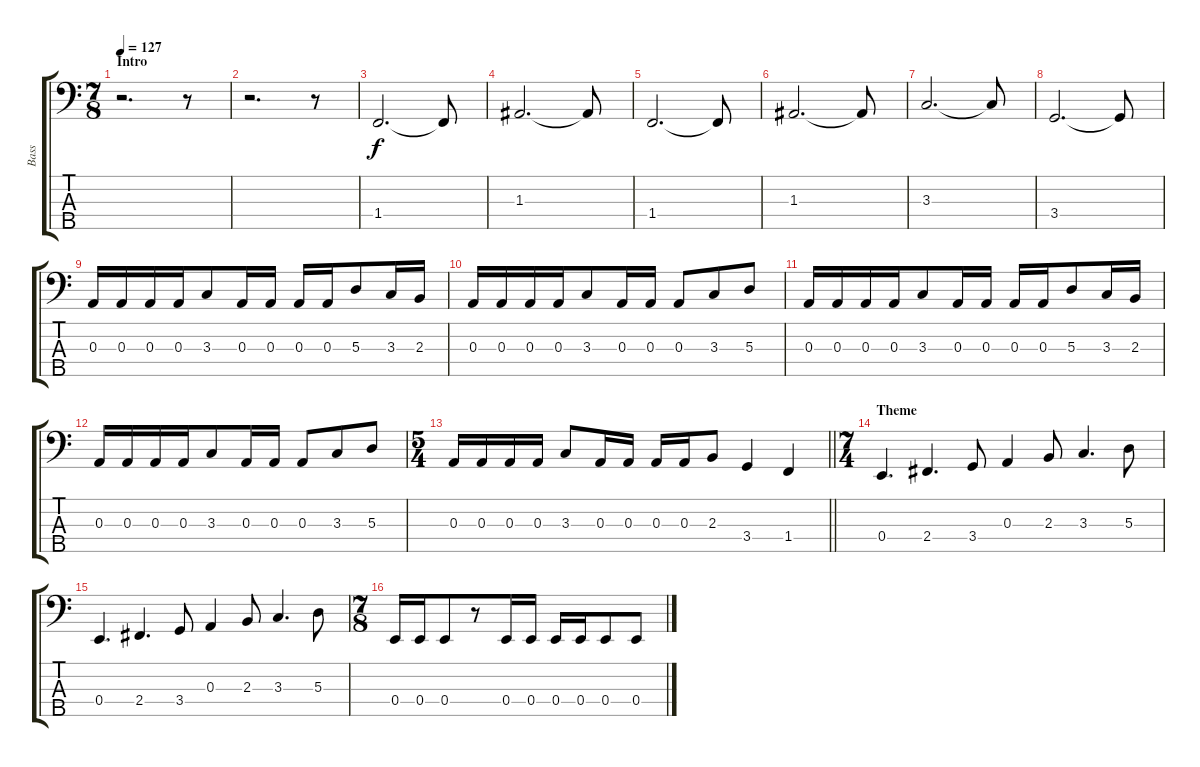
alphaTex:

\track ("Bass" "Bass") {instrument electricbassfinger}
\staff {score tabs}
\tuning (G2 D2 A1 E1 B0) {hide}
\ts (7 8)
\section ("" "Intro")
\tempo 127
\clef f4
\ks c
r.2{d dy f instrument electricbassfinger} r.8 |
r.2{d} r.8 |
1.4.2{d} 1.4{t}.8 |
1.3.2{d} 1.3{t}.8 |
1.4.2{d} 1.4{t}.8 |
1.3.2{d} 1.3{t}.8 |
3.3.2{d} 3.3{t}.8 |
3.4.2{d} 3.4{t}.8 |
0.3.16 0.3.16 0.3.16 0.3.16 3.3.8 0.3.16 0.3.16 0.3.16 0.3.16 5.3.8 3.3.16 2.3.16 |
0.3.16 0.3.16 0.3.16 0.3.16 3.3.8 0.3.16 0.3.16 0.3.8 3.3.8 5.3.8 |
0.3.16 0.3.16 0.3.16 0.3.16 3.3.8 0.3.16 0.3.16 0.3.16 0.3.16 5.3.8 3.3.16 2.3.16 |
0.3.16 0.3.16 0.3.16 0.3.16 3.3.8 0.3.16 0.3.16 0.3.8 3.3.8 5.3.8 |
\ts (5 4)
\barLineRight lightlight
0.3.16 0.3.16 0.3.16 0.3.16 3.3.8 0.3.16 0.3.16 0.3.16 0.3.16 2.3.8 3.4.4 1.4.4 |
\ts (7 4)
\section ("" "Theme")
0.4.4{d} 2.4.4{d} 3.4.8 0.3.4 2.3.8 3.3.4{d} 5.3.8 |
0.4.4{d} 2.4.4{d} 3.4.8 0.3.4 2.3.8 3.3.4{d} 5.3.8 |
\ts (7 8)
0.4.16 0.4.16 0.4.8 r.8 0.4.16 0.4.16 0.4.16 0.4.16 0.4.8 0.4.8
